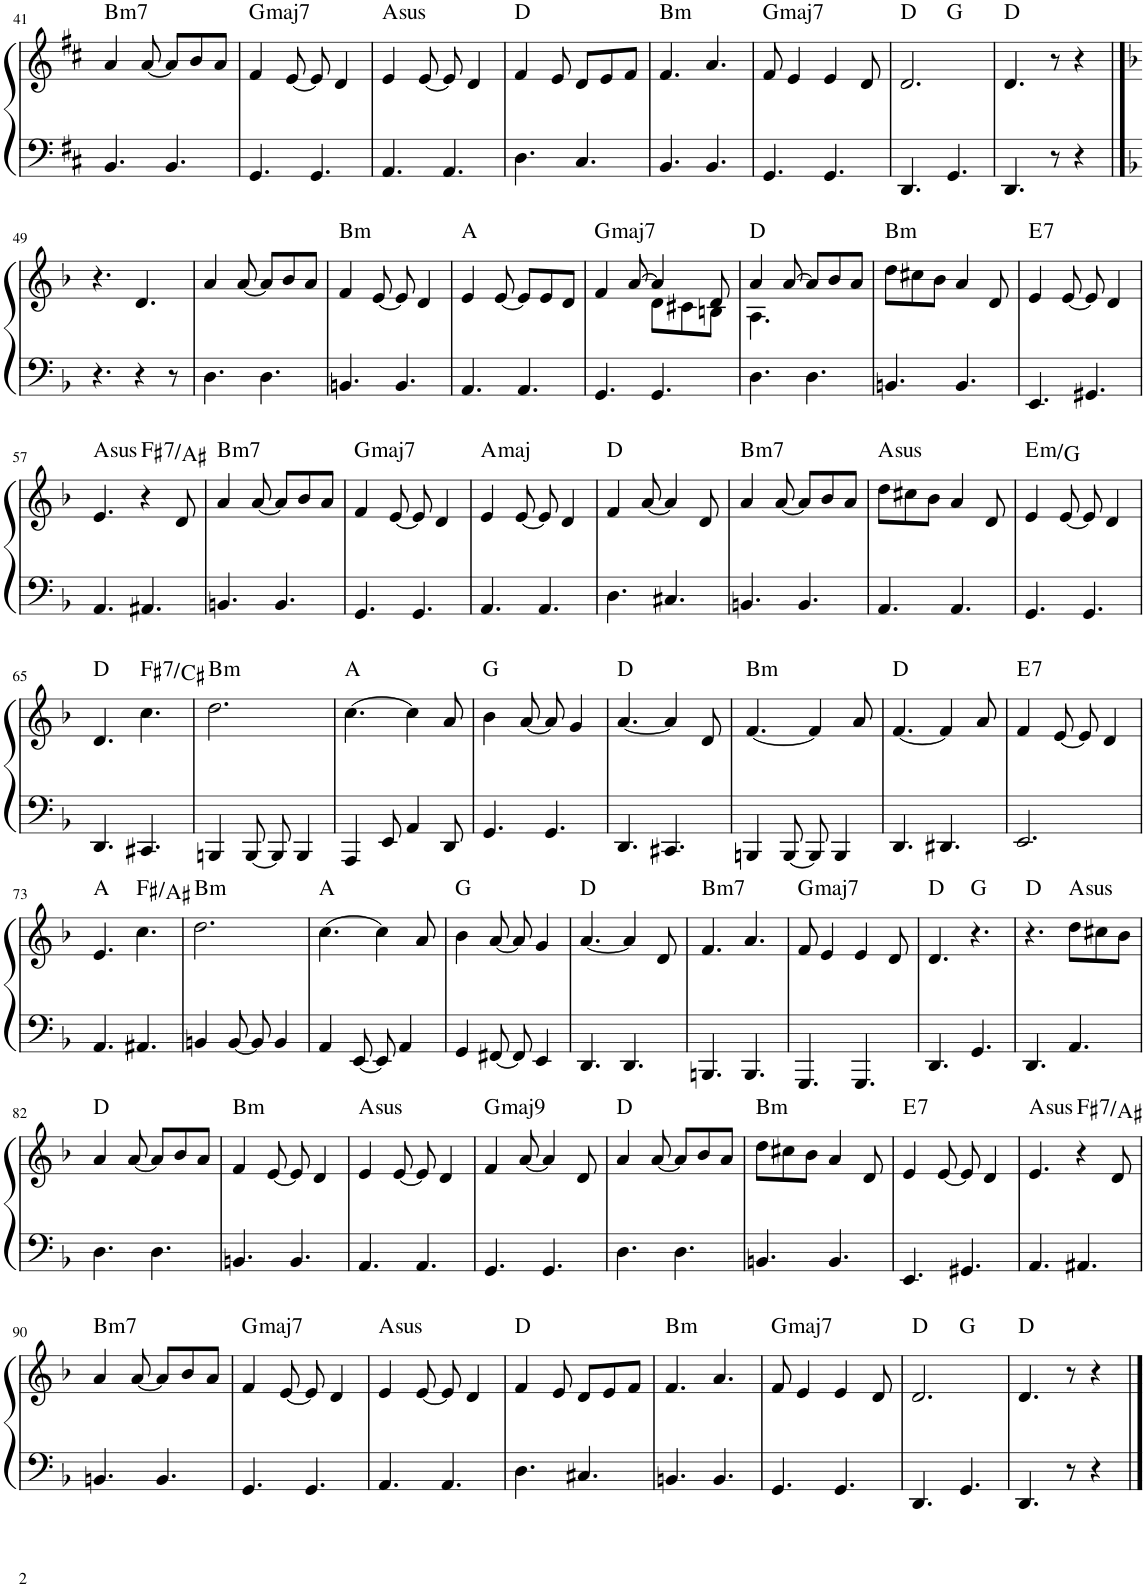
**kern	**kern	**harte
*part1	*part1	*part1
*staff2	*staff1	*
*I"Piano	*	*
*I'Pno.	*	*
!!LO:PB:g=z
*clefF4	*clefG2	*
*k[f#c#]	*k[f#c#]	*
*M6/8	*M6/8	*
=41	=41	=41
!	!	!LO:H:kt=m7
4.BB/	4a/	B:min7
.	[8a/	.
4.BB/	8a/L]	.
.	8b/	.
.	8a/J	.
=42	=42	=42
!	!	!LO:H:kt=maj7
4.GG/	4f#/	G:maj7
.	[8e/	.
4.GG/	8e/]	.
.	4d/	.
=43	=43	=43
!	!	!LO:H:kt=sus
4.AA/	4e/	A:sus4
.	[8e/	.
4.AA/	8e/]	.
.	4d/	.
=44	=44	=44
4.D\	4f#/	D:maj
.	8e/	.
4.C#/	8d/L	.
.	8e/	.
.	8f#/J	.
=45	=45	=45
!	!	!LO:H:kt=m
4.BB/	4.f#/	B:min
4.BB/	4.a/	.
=46	=46	=46
!	!	!LO:H:kt=maj7
4.GG/	8f#/	G:maj7
.	4e/	.
4.GG/	4e/	.
.	8d/	.
=47	=47	=47
*	*^	*
4.DD/	2.d/	4.ryy	D:maj
4.GG/	.	4.ryy	G:maj
*	*v	*v	*
=48	=48	=48
4.DD/	4.d/	D:maj
8r	8r	.
4r	4r	.
!!LO:LB:g=z
==49	==49	==49
*k[b-]	*k[b-]	*
4.r	4.r	.
4r	4.d/	.
8r	.	.
=50	=50	=50
4.D\	4a/	.
.	[8a/	.
4.D\	8a/L]	.
.	8b-/	.
.	8a/J	.
=51	=51	=51
!	!	!LO:H:kt=m
4.BBn/	4f/	B:min
.	[8e/	.
4.BB/	8e/]	.
.	4d/	.
=52	=52	=52
4.AA/	4e/	A:maj
.	[8e/	.
4.AA/	8e/L]	.
.	8e/	.
.	8d/J	.
=53	=53	=53
*	*^	*
!	!	!	!LO:H:kt=maj7
4.GG/	4f/	4.ryy	G:maj7
.	[8a/	.	.
4.GG/	4a/]	8d\L	.
.	.	8c#X\	.
.	8d/	8Bn\J	.
=54	=54	=54	=54
4.D\	4a/	4.A\	D:maj
.	[8a/	.	.
4.D\	8a/L]	4.ryy	.
.	8b-/	.	.
.	8a/J	.	.
*	*v	*v	*
=55	=55	=55
!	!	!LO:H:kt=m
4.BBn/	8dd\L	B:min
.	8cc#X\	.
.	8b-\J	.
4.BB/	4a/	.
.	8d/	.
=56	=56	=56
!	!	!LO:H:kt=7
4.EE/	4e/	E:7
.	[8e/	.
4.GG#X/	8e/]	.
.	4d/	.
!!LO:LB:g=z
=57	=57	=57
!	!	!LO:H:kt=sus
4.AA/	4.e/	A:sus4
!	!	!LO:H:kt=7
4.AA#X/	4r	F#:7/3
.	8d/	.
=58	=58	=58
!	!	!LO:H:kt=m7
4.BBn/	4a/	B:min7
.	[8a/	.
4.BB/	8a/L]	.
.	8b-/	.
.	8a/J	.
=59	=59	=59
!	!	!LO:H:kt=maj7
4.GG/	4f/	G:maj7
.	[8e/	.
4.GG/	8e/]	.
.	4d/	.
=60	=60	=60
!	!	!LO:H:kt=maj
4.AA/	4e/	A:maj
.	[8e/	.
4.AA/	8e/]	.
.	4d/	.
=61	=61	=61
4.D\	4f/	D:maj
.	[8a/	.
4.C#X/	4a/]	.
.	8d/	.
=62	=62	=62
!	!	!LO:H:kt=m7
4.BBn/	4a/	B:min7
.	[8a/	.
4.BB/	8a/L]	.
.	8b-/	.
.	8a/J	.
=63	=63	=63
!	!	!LO:H:kt=sus
4.AA/	8dd\L	A:sus4
.	8cc#X\	.
.	8b-\J	.
4.AA/	4a/	.
.	8d/	.
=64	=64	=64
!	!	!LO:H:kt=m
4.GG/	4e/	E:min/b3
.	[8e/	.
4.GG/	8e/]	.
.	4d/	.
!!LO:LB:g=z
=65	=65	=65
4.DD/	4.d/	D:maj
!	!	!LO:H:kt=7
4.CC#X/	4.cc\	F#:7/5
=66	=66	=66
!	!	!LO:H:kt=m
4BBBn/	2.dd\	B:min
[8BBB/	.	.
8BBB/]	.	.
4BBB/	.	.
=67	=67	=67
4AAA/	[4.cc\	A:maj
8EE/	.	.
4AA/	4cc\]	.
8DD/	8a/	.
=68	=68	=68
4.GG/	4b-\	G:maj
.	[8a/	.
4.GG/	8a/]	.
.	4g/	.
=69	=69	=69
4.DD/	[4.a/	D:maj
4.CC#X/	4a/]	.
.	8d/	.
=70	=70	=70
!	!	!LO:H:kt=m
4BBBn/	[4.f/	B:min
[8BBB/	.	.
8BBB/]	4f/]	.
4BBB/	.	.
.	8a/	.
=71	=71	=71
4.DD/	[4.f/	D:maj
4.DD#X/	4f/]	.
.	8a/	.
=72	=72	=72
!	!	!LO:H:kt=7
2.EE/	4f/	E:7
.	[8e/	.
.	8e/]	.
.	4d/	.
!!LO:LB:g=z
=73	=73	=73
4.AA/	4.e/	A:maj
4.AA#X/	4.cc\	F#:maj/3
=74	=74	=74
!	!	!LO:H:kt=m
4BBn/	2.dd\	B:min
[8BB/	.	.
8BB/]	.	.
4BB/	.	.
=75	=75	=75
4AA/	[4.cc\	A:maj
[8EE/	.	.
8EE/]	4cc\]	.
4AA/	.	.
.	8a/	.
=76	=76	=76
4GG/	4b-\	G:maj
[8FF#X/	[8a/	.
8FF#/]	8a/]	.
4EE/	4g/	.
=77	=77	=77
4.DD/	[4.a/	D:maj
4.DD/	4a/]	.
.	8d/	.
=78	=78	=78
!	!	!LO:H:kt=m7
4.BBBn/	4.f/	B:min7
4.BBB/	4.a/	.
=79	=79	=79
!	!	!LO:H:kt=maj7
4.GGG/	8f/	G:maj7
.	4e/	.
4.GGG/	4e/	.
.	8d/	.
=80	=80	=80
4.DD/	4.d/	D:maj
4.GG/	4.r	G:maj
=81	=81	=81
4.DD/	4.r	D:maj
!	!	!LO:H:kt=sus
4.AA/	8dd\L	A:sus4
.	8cc#X\	.
.	8b-\J	.
!!LO:LB:g=z
=82	=82	=82
4.D\	4a/	D:maj
.	[8a/	.
4.D\	8a/L]	.
.	8b-/	.
.	8a/J	.
=83	=83	=83
!	!	!LO:H:kt=m
4.BBn/	4f/	B:min
.	[8e/	.
4.BB/	8e/]	.
.	4d/	.
=84	=84	=84
!	!	!LO:H:kt=sus
4.AA/	4e/	A:sus4
.	[8e/	.
4.AA/	8e/]	.
.	4d/	.
=85	=85	=85
!	!	!LO:H:kt=maj9
4.GG/	4f/	G:maj9
.	[8a/	.
4.GG/	4a/]	.
.	8d/	.
=86	=86	=86
4.D\	4a/	D:maj
.	[8a/	.
4.D\	8a/L]	.
.	8b-/	.
.	8a/J	.
=87	=87	=87
!	!	!LO:H:kt=m
4.BBn/	8dd\L	B:min
.	8cc#X\	.
.	8b-\J	.
4.BB/	4a/	.
.	8d/	.
=88	=88	=88
!	!	!LO:H:kt=7
4.EE/	4e/	E:7
.	[8e/	.
4.GG#X/	8e/]	.
.	4d/	.
=89	=89	=89
!	!	!LO:H:kt=sus
4.AA/	4.e/	A:sus4
!	!	!LO:H:kt=7
4.AA#X/	4r	F#:7/3
.	8d/	.
!!LO:LB:g=z
=90	=90	=90
!	!	!LO:H:kt=m7
4.BBn/	4a/	B:min7
.	[8a/	.
4.BB/	8a/L]	.
.	8b-/	.
.	8a/J	.
=91	=91	=91
!	!	!LO:H:kt=maj7
4.GG/	4f/	G:maj7
.	[8e/	.
4.GG/	8e/]	.
.	4d/	.
=92	=92	=92
!	!	!LO:H:kt=sus
4.AA/	4e/	A:sus4
.	[8e/	.
4.AA/	8e/]	.
.	4d/	.
=93	=93	=93
4.D\	4f/	D:maj
.	8e/	.
4.C#X/	8d/L	.
.	8e/	.
.	8f/J	.
=94	=94	=94
!	!	!LO:H:kt=m
4.BBn/	4.f/	B:min
4.BB/	4.a/	.
=95	=95	=95
!	!	!LO:H:kt=maj7
4.GG/	8f/	G:maj7
.	4e/	.
4.GG/	4e/	.
.	8d/	.
=96	=96	=96
*	*^	*
4.DD/	2.d/	4.ryy	D:maj
4.GG/	.	4.ryy	G:maj
*	*v	*v	*
=97	=97	=97
4.DD/	4.d/	D:maj
8r	8r	.
4r	4r	.
==	==	==
*-	*-	*-
